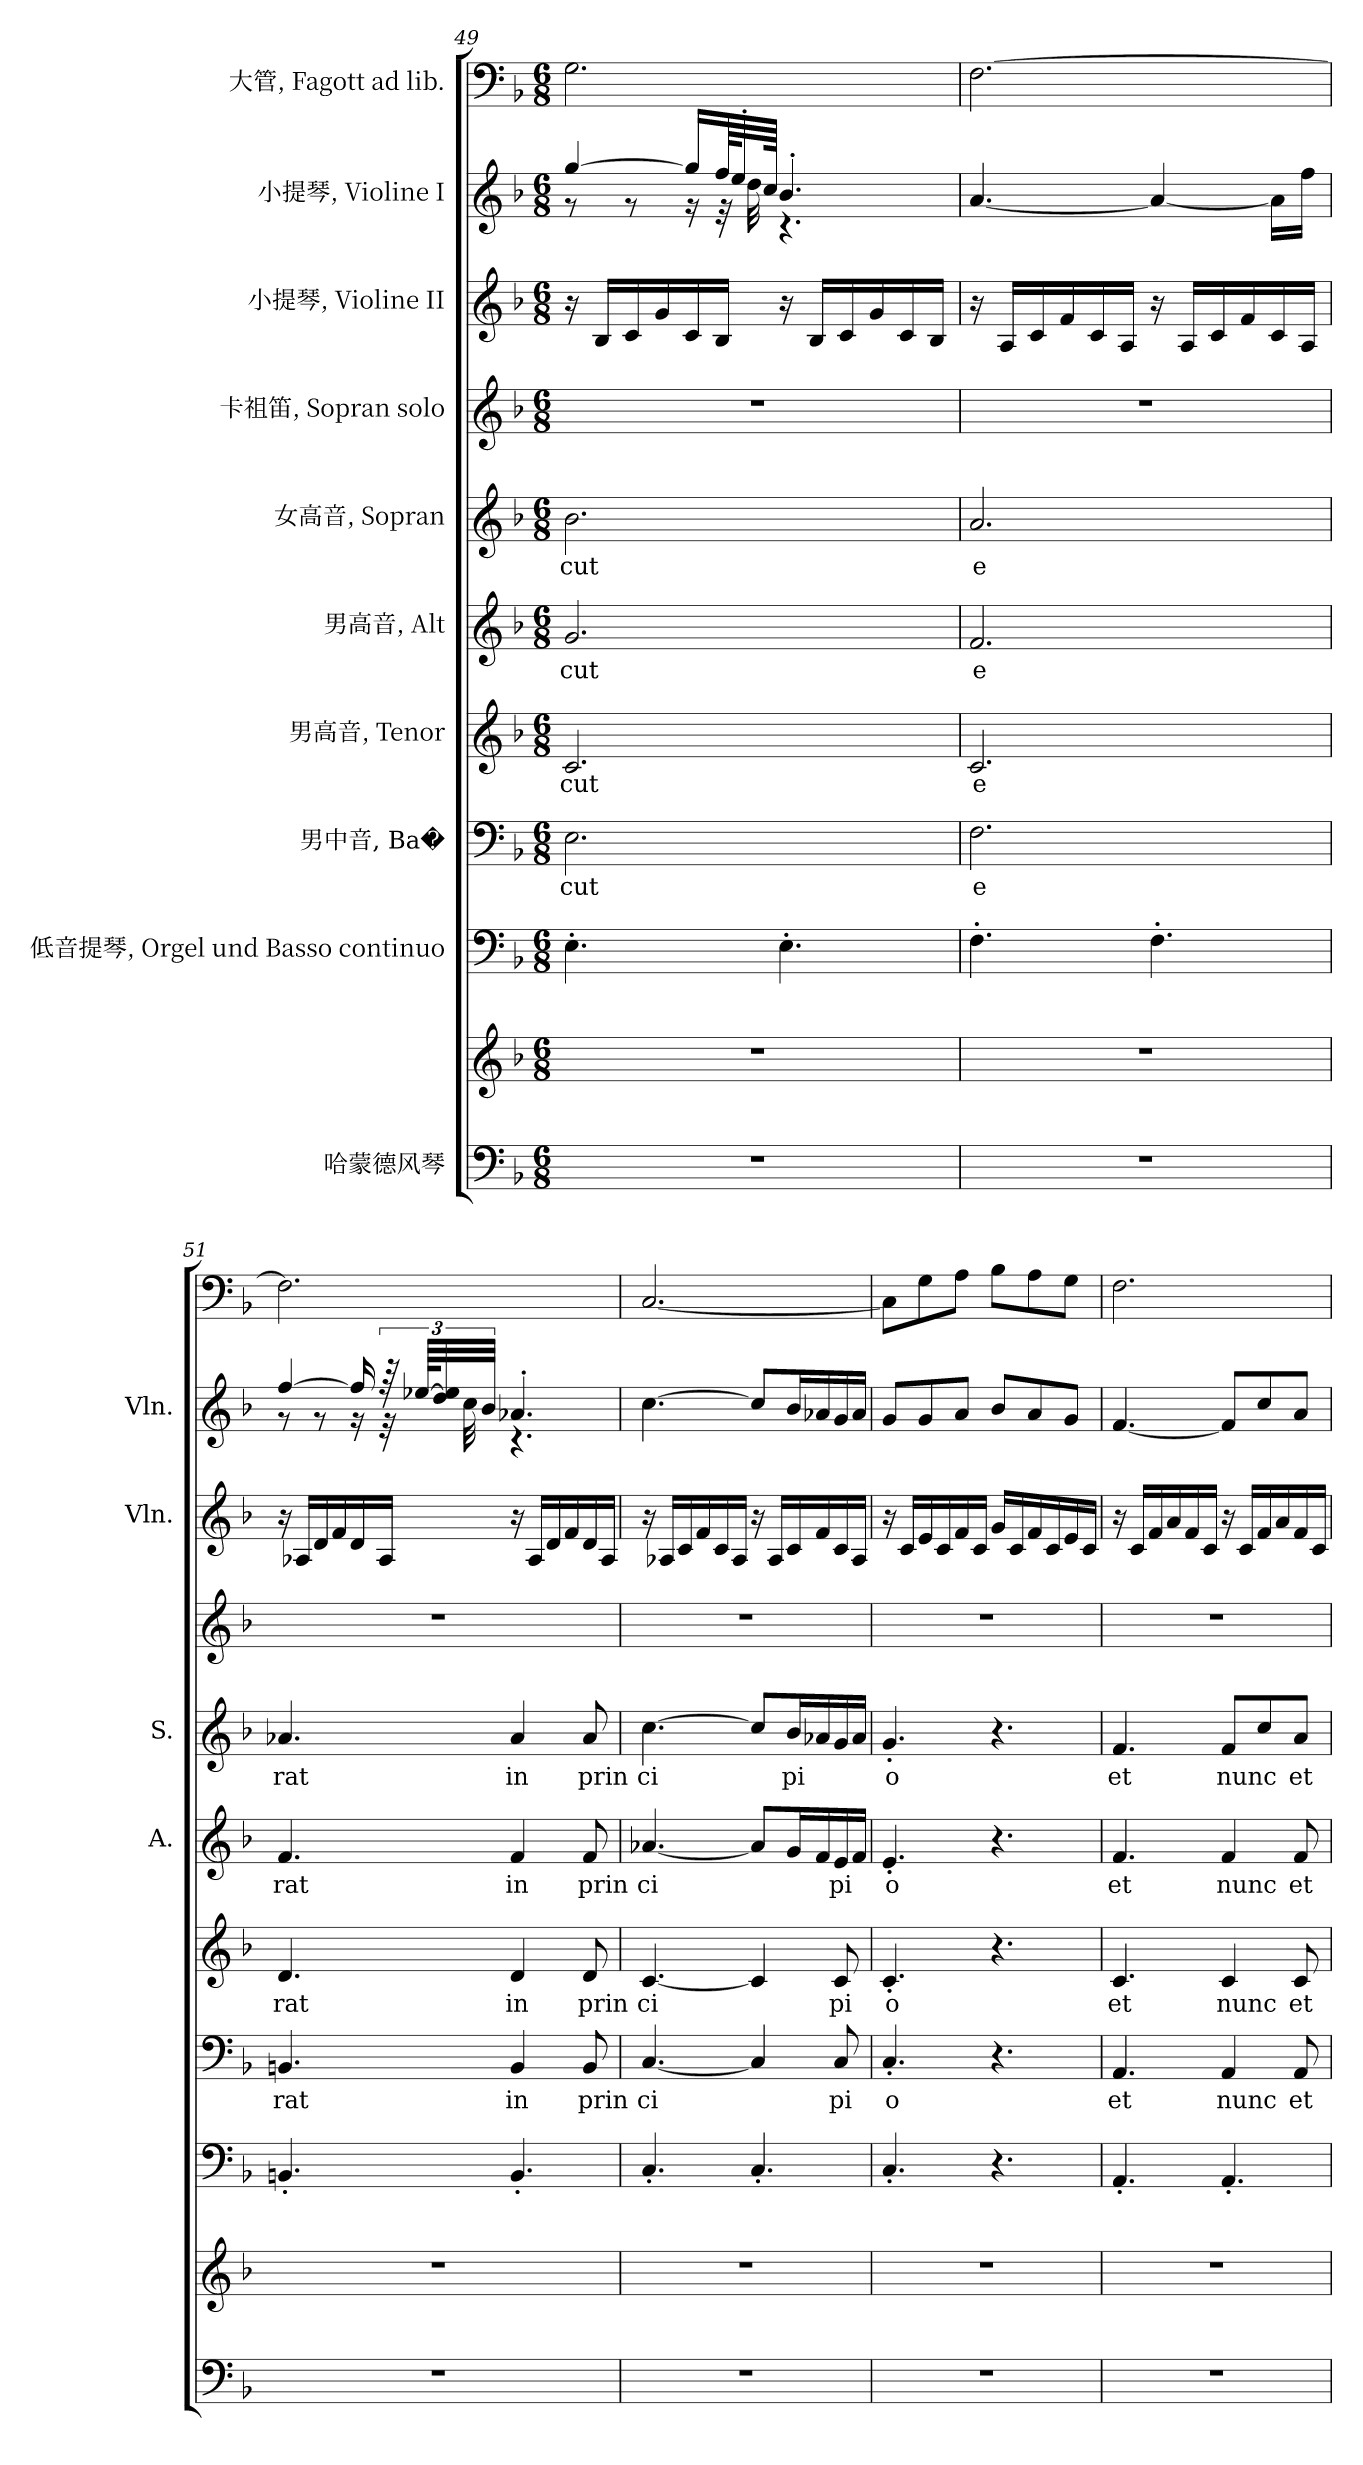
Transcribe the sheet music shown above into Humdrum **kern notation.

**kern	**kern	**kern	**kern	**text	**kern	**text	**kern	**text	**kern	**text	**kern	**kern	**kern	**kern
*part10	*part10	*part9	*part8	*part8	*part7	*part7	*part6	*part6	*part5	*part5	*part4	*part3	*part2	*part1
*staff11	*staff10	*staff9	*staff8	*staff8	*staff7	*staff7	*staff6	*staff6	*staff5	*staff5	*staff4	*staff3	*staff2	*staff1
*I"哈蒙德风琴	*	*I"低音提琴, Orgel und Basso continuo	*I"男中音, Ba�	*	*I"男高音, Tenor	*	*I"男高音, Alt	*	*I"女高音, Sopran	*	*I"卡祖笛,  Sopran solo	*I"小提琴, Violine II	*I"小提琴, Violine I	*I"大管, Fagott ad lib.
*	*	*	*	*	*	*	*I'A.	*	*I'S.	*	*	*I'Vln.	*I'Vln.	*
!!LO:PB:g=z
*clefF4	*clefG2	*clefF4	*clefF4	*	*clefG2	*	*clefG2	*	*clefG2	*	*clefG2	*clefG2	*clefG2	*clefF4
*	*	*ITrd7c12	*	*	*	*	*	*	*	*	*	*	*	*
*k[b-]	*k[b-]	*k[b-]	*k[b-]	*	*k[b-]	*	*k[b-]	*	*k[b-]	*	*k[b-]	*k[b-]	*k[b-]	*k[b-]
*M6/8	*M6/8	*M6/8	*M6/8	*	*M6/8	*	*M6/8	*	*M6/8	*	*M6/8	*M6/8	*M6/8	*M6/8
*MM63	*MM63	*MM63	*MM63	*	*MM63	*	*MM63	*	*MM63	*	*MM63	*MM63	*MM63	*MM63
=49	=49	=49	=49	=49	=49	=49	=49	=49	=49	=49	=49	=49	=49	=49
*	*	*	*	*	*	*	*	*	*	*	*	*	*^	*
2.r	2.r	4.EE'\	2.E\	cut	2.c/	cut	2.g/	cut	2.b-\	cut	2.r	16r	[4gg/	8r	2.G\
.	.	.	.	.	.	.	.	.	.	.	.	16B-/LL	.	.	.
.	.	.	.	.	.	.	.	.	.	.	.	16c/	.	8r	.
.	.	.	.	.	.	.	.	.	.	.	.	16g/	.	.	.
.	.	.	.	.	.	.	.	.	.	.	.	16c/	16gg/LL]	16r	.
.	.	.	.	.	.	.	.	.	.	.	.	16B-/JJ	64ff/KL	32r	.
.	.	.	.	.	.	.	.	.	.	.	.	.	32ee'/	.	.
.	.	.	.	.	.	.	.	.	.	.	.	.	.	32dd\	.
.	.	.	.	.	.	.	.	.	.	.	.	.	64cc/JJJk	.	.
.	.	4.EE'\	.	.	.	.	.	.	.	.	.	16r	4.b-'/	4.r	.
.	.	.	.	.	.	.	.	.	.	.	.	16B-/LL	.	.	.
.	.	.	.	.	.	.	.	.	.	.	.	16c/	.	.	.
.	.	.	.	.	.	.	.	.	.	.	.	16g/	.	.	.
.	.	.	.	.	.	.	.	.	.	.	.	16c/	.	.	.
.	.	.	.	.	.	.	.	.	.	.	.	16B-/JJ	.	.	.
*	*	*	*	*	*	*	*	*	*	*	*	*	*v	*v	*
=50	=50	=50	=50	=50	=50	=50	=50	=50	=50	=50	=50	=50	=50	=50
*	*	*	*	*	*	*	*	*	*	*	*	*	*	*MM63
2.r	2.r	4.FF'\	2.F\	e	2.c/	e	2.f/	e	2.a/	e	2.r	16r	[4.a/	[2.F\
.	.	.	.	.	.	.	.	.	.	.	.	16A/LL	.	.
.	.	.	.	.	.	.	.	.	.	.	.	16c/	.	.
.	.	.	.	.	.	.	.	.	.	.	.	16f/	.	.
.	.	.	.	.	.	.	.	.	.	.	.	16c/	.	.
.	.	.	.	.	.	.	.	.	.	.	.	16A/JJ	.	.
.	.	4.FF'\	.	.	.	.	.	.	.	.	.	16r	4a/_	.
.	.	.	.	.	.	.	.	.	.	.	.	16A/LL	.	.
.	.	.	.	.	.	.	.	.	.	.	.	16c/	.	.
.	.	.	.	.	.	.	.	.	.	.	.	16f/	.	.
.	.	.	.	.	.	.	.	.	.	.	.	16c/	16a\LL]	.
.	.	.	.	.	.	.	.	.	.	.	.	16A/JJ	16ff\JJ	.
!!LO:PB:g=z
=51	=51	=51	=51	=51	=51	=51	=51	=51	=51	=51	=51	=51	=51	=51
*	*	*	*	*	*	*	*	*	*	*	*	*	*	*MM63
*	*	*	*	*	*	*	*	*	*	*	*	*	*^	*
2.r	2.r	4.BBBn'/	4.BBn/	rat	4.d/	rat	4.f/	rat	4.a-X/	rat	2.r	16r	[4ff/	8r	2.F\]
.	.	.	.	.	.	.	.	.	.	.	.	16A-X/LL	.	.	.
.	.	.	.	.	.	.	.	.	.	.	.	16d/	.	8r	.
.	.	.	.	.	.	.	.	.	.	.	.	16f/	.	.	.
.	.	.	.	.	.	.	.	.	.	.	.	16d/	16ff/]	16r	.
.	.	.	.	.	.	.	.	.	.	.	.	16A-/JJ	96r	32r	.
.	.	.	.	.	.	.	.	.	.	.	.	.	[96ee-X/KLLL	.	.
.	.	.	.	.	.	.	.	.	.	.	.	.	48dd/ 48ee-/]	.	.
.	.	.	.	.	.	.	.	.	.	.	.	.	.	32cc\	.
.	.	.	.	.	.	.	.	.	.	.	.	.	48b-/JJJ	.	.
.	.	4.BBB'/	4BB/	in	4d/	in	4f/	in	4a-/	in	.	16r	4.a-X'/	4.r	.
.	.	.	.	.	.	.	.	.	.	.	.	16A-/LL	.	.	.
.	.	.	.	.	.	.	.	.	.	.	.	16d/	.	.	.
.	.	.	.	.	.	.	.	.	.	.	.	16f/	.	.	.
.	.	.	8BB/	prin	8d/	prin	8f/	prin	8a-/	prin	.	16d/	.	.	.
.	.	.	.	.	.	.	.	.	.	.	.	16A-/JJ	.	.	.
*	*	*	*	*	*	*	*	*	*	*	*	*	*v	*v	*
=52	=52	=52	=52	=52	=52	=52	=52	=52	=52	=52	=52	=52	=52	=52
*	*	*	*	*	*	*	*	*	*	*	*	*	*	*MM63
2.r	2.r	4.CC'/	[4.C/	ci	[4.c/	ci	[4.a-X/	ci	[4.cc\	ci	2.r	16r	[4.cc\	[2.C/
.	.	.	.	.	.	.	.	.	.	.	.	16A-X/LL	.	.
.	.	.	.	.	.	.	.	.	.	.	.	16c/	.	.
.	.	.	.	.	.	.	.	.	.	.	.	16f/	.	.
.	.	.	.	.	.	.	.	.	.	.	.	16c/	.	.
.	.	.	.	.	.	.	.	.	.	.	.	16A-/JJ	.	.
.	.	4.CC'/	4C/]	.	4c/]	.	8a-/L]	.	8cc/L]	.	.	16r	8cc/L]	.
.	.	.	.	.	.	.	.	.	.	.	.	16A-/LL	.	.
.	.	.	.	.	.	.	16g/L	.	16b-/L	pi	.	16c/	16b-/L	.
.	.	.	.	.	.	.	16f/	.	16a-X/	.	.	16f/	16a-X/	.
.	.	.	8C/	pi	8c/	pi	16e/	pi	16g/	.	.	16c/	16g/	.
.	.	.	.	.	.	.	16f/JJ	.	16a-/JJ	.	.	16A-/JJ	16a-/JJ	.
!!LO:PB:g=z
=53	=53	=53	=53	=53	=53	=53	=53	=53	=53	=53	=53	=53	=53	=53
*	*	*	*	*	*	*	*	*	*	*	*	*	*	*MM63
2.r	2.r	4.CC'/	4.C'/	o	4.c'/	o	4.e'/	o	4.g'/	o	2.r	16r	8g/L	8C\L]
.	.	.	.	.	.	.	.	.	.	.	.	16c/LL	.	.
.	.	.	.	.	.	.	.	.	.	.	.	16e/	8g/	8G\
.	.	.	.	.	.	.	.	.	.	.	.	16c/	.	.
.	.	.	.	.	.	.	.	.	.	.	.	16f/	8a/J	8A\J
.	.	.	.	.	.	.	.	.	.	.	.	16c/JJ	.	.
*	*	*	*	*	*	*	*	*	*	*	*	*	*	*MM59
.	.	4.r	4.r	.	4.r	.	4.r	.	4.r	.	.	16g/LL	8b-/L	8B-\L
.	.	.	.	.	.	.	.	.	.	.	.	16c/	.	.
.	.	.	.	.	.	.	.	.	.	.	.	16f/	8a/	8A\
.	.	.	.	.	.	.	.	.	.	.	.	16c/	.	.
.	.	.	.	.	.	.	.	.	.	.	.	16e/	8g/J	8G\J
.	.	.	.	.	.	.	.	.	.	.	.	16c/JJ	.	.
=54	=54	=54	=54	=54	=54	=54	=54	=54	=54	=54	=54	=54	=54	=54
*	*	*	*	*	*	*	*	*	*	*	*	*	*	*MM63
2.r	2.r	4.AAA'/	4.AA/	et	4.c/	et	4.f/	et	4.f/	et	2.r	16r	[4.f/	2.F\
.	.	.	.	.	.	.	.	.	.	.	.	16c/LL	.	.
.	.	.	.	.	.	.	.	.	.	.	.	16f/	.	.
.	.	.	.	.	.	.	.	.	.	.	.	16a/	.	.
.	.	.	.	.	.	.	.	.	.	.	.	16f/	.	.
.	.	.	.	.	.	.	.	.	.	.	.	16c/JJ	.	.
.	.	4.AAA'/	4AA/	nunc	4c/	nunc	4f/	nunc	8f/L	nunc	.	16r	8f/L]	.
.	.	.	.	.	.	.	.	.	.	.	.	16c/LL	.	.
.	.	.	.	.	.	.	.	.	8cc/	.	.	16f/	8cc/	.
.	.	.	.	.	.	.	.	.	.	.	.	16a/	.	.
.	.	.	8AA/	et	8c/	et	8f/	et	8a/J	et	.	16f/	8a/J	.
.	.	.	.	.	.	.	.	.	.	.	.	16c/JJ	.	.
=	=	=	=	=	=	=	=	=	=	=	=	=	=	=
*-	*-	*-	*-	*-	*-	*-	*-	*-	*-	*-	*-	*-	*-	*-
